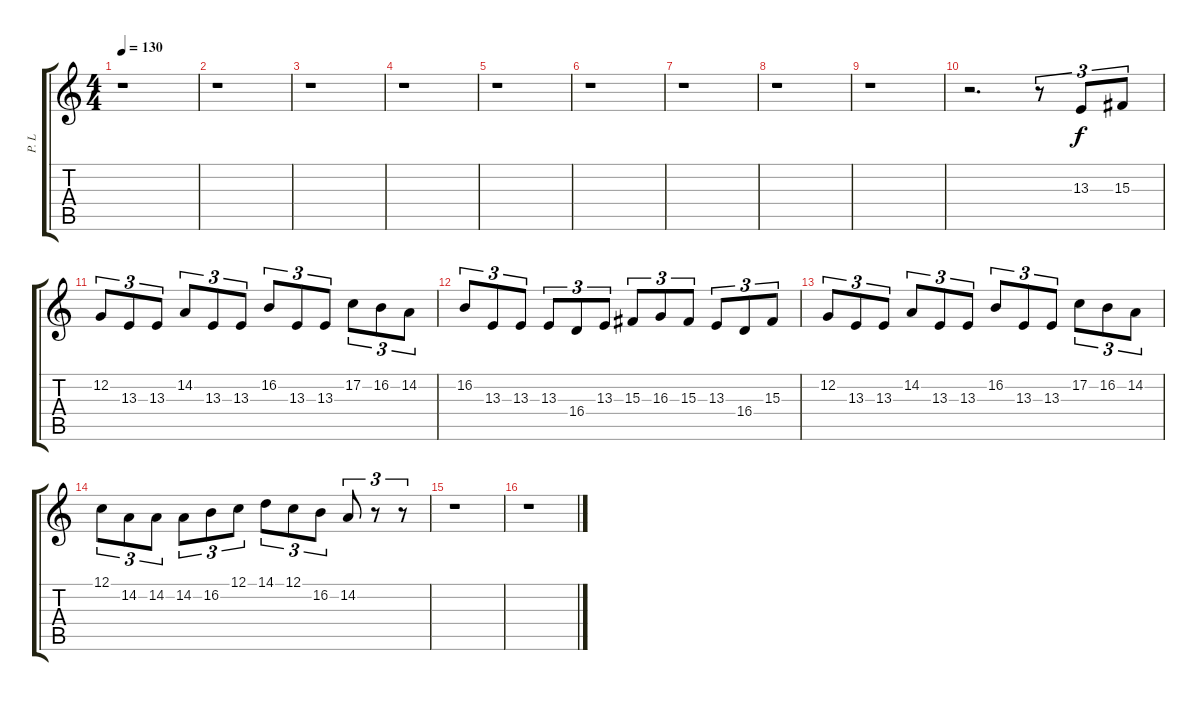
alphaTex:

\track ("      P. Lof (keyboard)" "      P. L") {instrument stringensemble1}
\staff {score tabs}
\tuning (C4 G3 Eb3 Bb2 F2 C2) {hide}
\ts (4 4)
\tempo 130
\clef g2
\ks c
r.1{dy f} |
r.1 |
r.1 |
r.1 |
r.1 |
r.1 |
r.1 |
r.1 |
r.1 |
r.2{d} r.8{tu (3 2)} 13.3.8{tu (3 2)} 15.3.8{tu (3 2)} |
12.2.8{tu (3 2)} 13.3.8{tu (3 2)} 13.3.8{tu (3 2)} 14.2.8{tu (3 2)} 13.3.8{tu (3 2)} 13.3.8{tu (3 2)} 16.2.8{tu (3 2)} 13.3.8{tu (3 2)} 13.3.8{tu (3 2)} 17.2.8{tu (3 2)} 16.2.8{tu (3 2)} 14.2.8{tu (3 2)} |
16.2.8{tu (3 2)} 13.3.8{tu (3 2)} 13.3.8{tu (3 2)} 13.3.8{tu (3 2)} 16.4.8{tu (3 2)} 13.3.8{tu (3 2)} 15.3.8{tu (3 2)} 16.3.8{tu (3 2)} 15.3.8{tu (3 2)} 13.3.8{tu (3 2)} 16.4.8{tu (3 2)} 15.3.8{tu (3 2)} |
12.2.8{tu (3 2)} 13.3.8{tu (3 2)} 13.3.8{tu (3 2)} 14.2.8{tu (3 2)} 13.3.8{tu (3 2)} 13.3.8{tu (3 2)} 16.2.8{tu (3 2)} 13.3.8{tu (3 2)} 13.3.8{tu (3 2)} 17.2.8{tu (3 2)} 16.2.8{tu (3 2)} 14.2.8{tu (3 2)} |
12.1.8{tu (3 2)} 14.2.8{tu (3 2)} 14.2.8{tu (3 2)} 14.2.8{tu (3 2)} 16.2.8{tu (3 2)} 12.1.8{tu (3 2)} 14.1.8{tu (3 2)} 12.1.8{tu (3 2)} 16.2.8{tu (3 2)} 14.2.8{tu (3 2)} r.8{tu (3 2)} r.8{tu (3 2)} |
r.1 |
r.1
